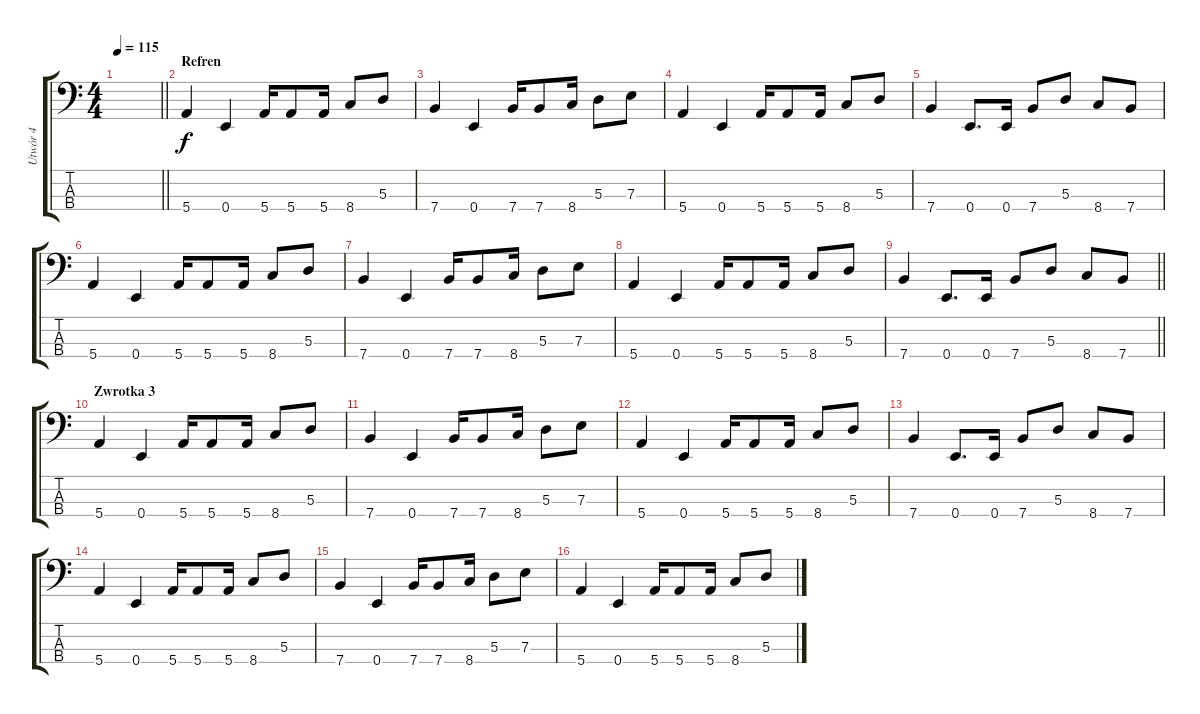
\track ("Utwór 4" "Utwór 4") {instrument electricbassfinger}
\staff {score tabs}
\tuning (G2 D2 A1 E1) {hide}
\ts (4 4)
\tempo 115
\clef f4
\barLineRight lightlight
\ks c
|
\section ("" "Refren")
5.4.4 0.4.4 5.4.16 5.4.8 5.4.16 8.4.8 5.3.8 |
7.4.4 0.4.4 7.4.16 7.4.8 8.4.16 5.3.8 7.3.8 |
5.4.4 0.4.4 5.4.16 5.4.8 5.4.16 8.4.8 5.3.8 |
7.4.4 0.4.8{d} 0.4.16 7.4.8 5.3.8 8.4.8 7.4.8 |
5.4.4 0.4.4 5.4.16 5.4.8 5.4.16 8.4.8 5.3.8 |
7.4.4 0.4.4 7.4.16 7.4.8 8.4.16 5.3.8 7.3.8 |
5.4.4 0.4.4 5.4.16 5.4.8 5.4.16 8.4.8 5.3.8 |
\barLineRight lightlight
7.4.4 0.4.8{d} 0.4.16 7.4.8 5.3.8 8.4.8 7.4.8 |
\section ("" "Zwrotka 3")
5.4.4 0.4.4 5.4.16 5.4.8 5.4.16 8.4.8 5.3.8 |
7.4.4 0.4.4 7.4.16 7.4.8 8.4.16 5.3.8 7.3.8 |
5.4.4 0.4.4 5.4.16 5.4.8 5.4.16 8.4.8 5.3.8 |
7.4.4 0.4.8{d} 0.4.16 7.4.8 5.3.8 8.4.8 7.4.8 |
5.4.4 0.4.4 5.4.16 5.4.8 5.4.16 8.4.8 5.3.8 |
7.4.4 0.4.4 7.4.16 7.4.8 8.4.16 5.3.8 7.3.8 |
5.4.4 0.4.4 5.4.16 5.4.8 5.4.16 8.4.8 5.3.8
